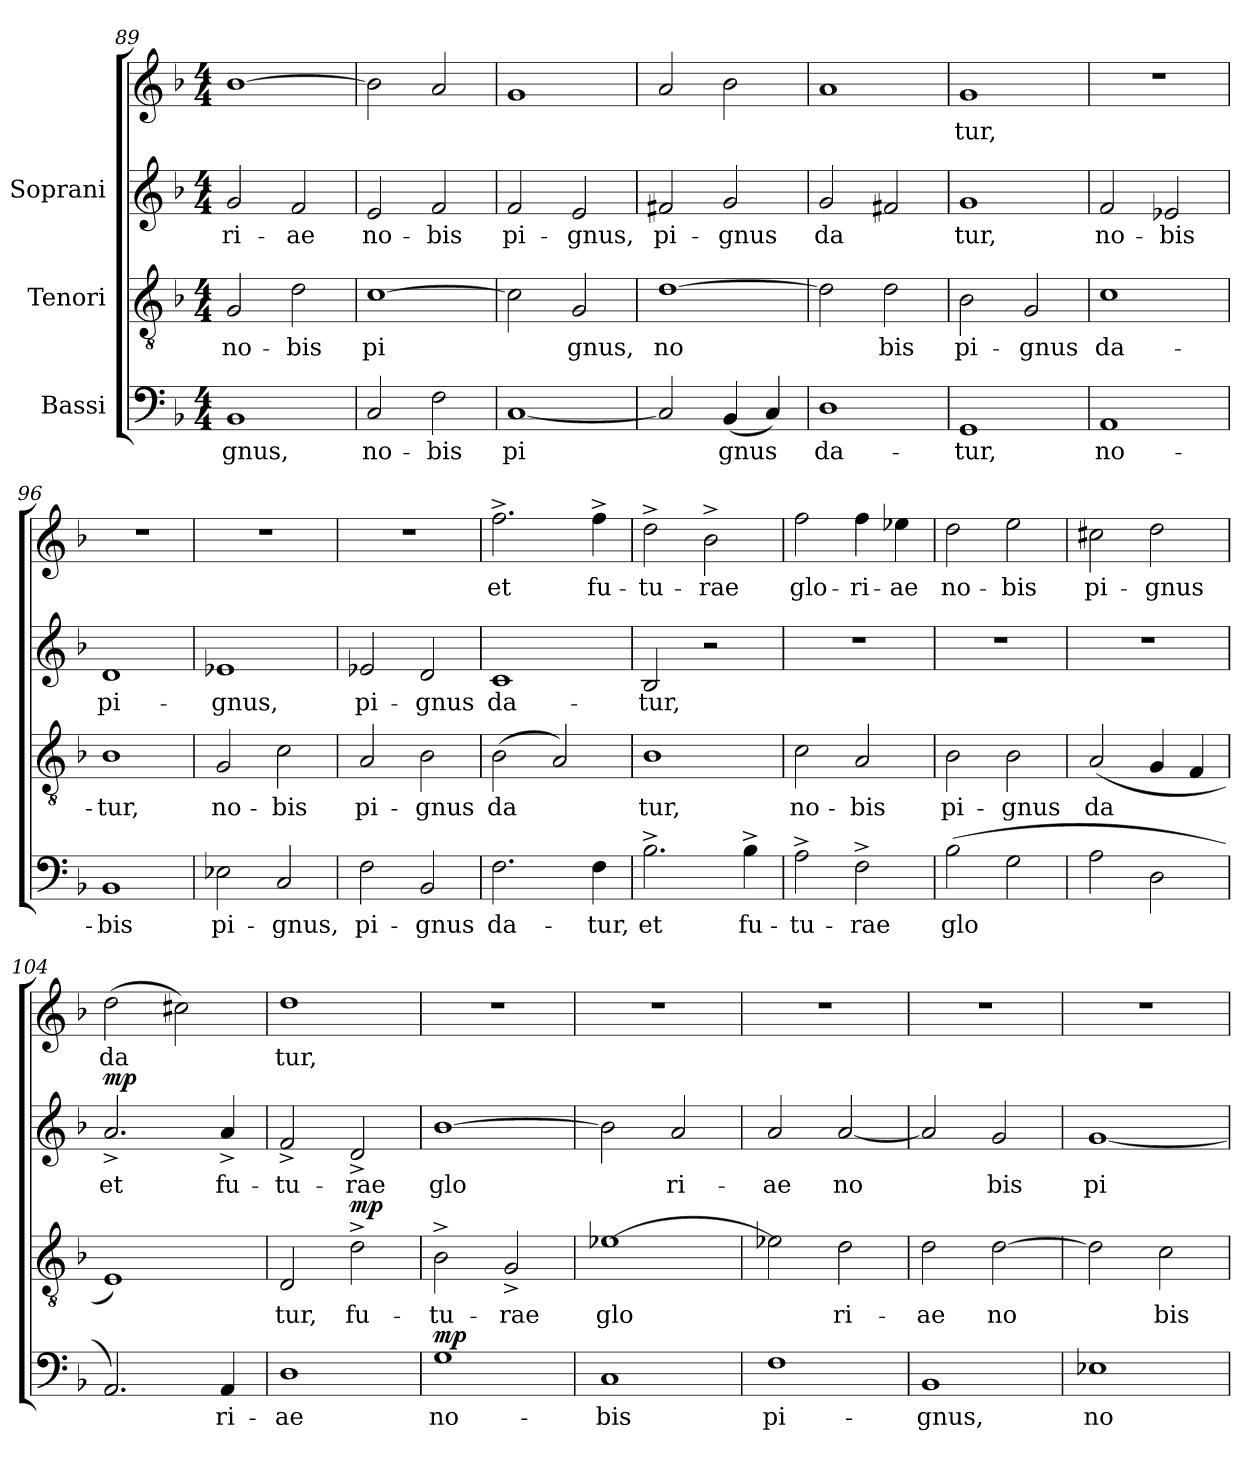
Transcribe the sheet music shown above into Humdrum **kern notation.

**kern	**text	**dynam	**kern	**text	**dynam	**kern	**text	**kern	**text	**dynam
*part3	*part3	*part3	*part2	*part2	*part2	*part1	*part1	*part1	*part1	*part1
*staff4	*staff4	*staff4	*staff3	*staff3	*staff3	*staff2	*staff2	*staff1	*staff1	*staff1/2
*I"Bassi	*	*	*I"Tenori	*	*	*I"Soprani	*	*	*	*
*clefF4	*	*	*clefGv2	*	*	*clefG2	*	*clefG2	*	*
*k[b-]	*	*	*k[b-]	*	*	*k[b-]	*	*k[b-]	*	*
*F:	*	*	*F:	*	*	*F:	*	*F:	*	*
*M4/4	*	*	*M4/4	*	*	*M4/4	*	*M4/4	*	*
=89	=89	=89	=89	=89	=89	=89	=89	=89	=89	=89
!	!LO:LY:b	!	!	!LO:LY:b	!	!	!LO:LY:b	!	!	!
1BB-	-gnus,	.	2G/	no-	.	2g/	-ri-	[>1b-	.	.
!	!	!	!	!LO:LY:b	!	!	!LO:LY:b	!	!	!
.	.	.	2d\	-bis	.	2f/	-ae	.	.	.
=90	=90	=90	=90	=90	=90	=90	=90	=90	=90	=90
!	!LO:LY:b	!	!	!LO:LY:b	!	!	!LO:LY:b	!	!	!
2C/	no-	.	[>1c	pi-	.	2e/	no-	2b-\]	.	.
!	!LO:LY:b	!	!	!	!	!	!LO:LY:b	!	!	!
2F\	-bis	.	.	.	.	2f/	-bis	2a/	.	.
=91	=91	=91	=91	=91	=91	=91	=91	=91	=91	=91
!	!LO:LY:b	!	!	!LO:LY:b	!	!	!LO:LY:b	!	!	!
[<1C	pi-	.	2c\]	-	.	2f/	pi-	1g	.	.
!	!	!	!	!LO:LY:b	!	!	!LO:LY:b	!	!	!
.	.	.	2G/	gnus,	.	2e/	-gnus,	.	.	.
=92	=92	=92	=92	=92	=92	=92	=92	=92	=92	=92
!	!LO:LY:b	!	!	!LO:LY:b	!	!	!LO:LY:b	!	!	!
2C/]	-	.	[>1d	no-	.	2f#X/	pi-	2a/	.	.
!	!LO:LY:b	!	!	!	!	!	!LO:LY:b	!	!	!
(>4BB-/	gnus	.	.	.	.	2g/	-gnus	2b-\	.	.
!	!LO:LY:b	!	!	!	!	!	!	!	!	!
4C/)	.	.	.	.	.	.	.	.	.	.
!!LO:LB:g=z
=93	=93	=93	=93	=93	=93	=93	=93	=93	=93	=93
!	!LO:LY:b	!	!	!LO:LY:b	!	!	!LO:LY:b	!	!	!
1D	da-	.	2d\]	-	.	2g/	da-	1a	.	.
!	!	!	!	!LO:LY:b	!	!	!LO:LY:b	!	!	!
.	.	.	2d\	bis	.	2f#X/	--	.	.	.
=94	=94	=94	=94	=94	=94	=94	=94	=94	=94	=94
!	!LO:LY:b	!	!	!LO:LY:b	!	!	!LO:LY:b	!	!LO:LY:b	!
1GG	-tur,	.	2B-\	pi-	.	1g	tur,	1g	-tur,	.
!	!	!	!	!LO:LY:b	!	!	!	!	!	!
.	.	.	2G/	-gnus	.	.	.	.	.	.
=95	=95	=95	=95	=95	=95	=95	=95	=95	=95	=95
!	!LO:LY:b	!	!	!LO:LY:b	!	!	!LO:LY:b	!	!	!
1AA	no-	.	1c	da-	.	2f/	no-	1r	.	.
!	!	!	!	!	!	!	!LO:LY:b	!	!	!
.	.	.	.	.	.	2e-X/	-bis	.	.	.
=96	=96	=96	=96	=96	=96	=96	=96	=96	=96	=96
!	!LO:LY:b	!	!	!LO:LY:b	!	!	!LO:LY:b	!	!	!
1BB-	-bis	.	1B-	-tur,	.	1d	pi-	1r	.	.
=97	=97	=97	=97	=97	=97	=97	=97	=97	=97	=97
!	!LO:LY:b	!	!	!LO:LY:b	!	!	!LO:LY:b	!	!	!
2E-X\	pi-	.	2G/	no-	.	1e-X	-gnus,	1r	.	.
!	!LO:LY:b	!	!	!LO:LY:b	!	!	!	!	!	!
2C/	-gnus,	.	2c\	-bis	.	.	.	.	.	.
=98	=98	=98	=98	=98	=98	=98	=98	=98	=98	=98
!	!LO:LY:b	!	!	!LO:LY:b	!	!	!LO:LY:b	!	!	!
2F\	pi-	.	2A/	pi-	.	2e-X/	pi-	1r	.	.
!	!LO:LY:b	!	!	!LO:LY:b	!	!	!LO:LY:b	!	!	!
2BB-/	-gnus	.	2B-\	-gnus	.	2d/	-gnus	.	.	.
=99	=99	=99	=99	=99	=99	=99	=99	=99	=99	=99
!	!LO:LY:b	!	!	!LO:LY:b	!	!	!LO:LY:b	!	!LO:LY:b	!
2.F\	da-	.	(>2B-\	da-	.	1c	-da-	2.ff^>\	et	.
!	!	!	!	!LO:LY:b	!	!	!	!	!	!
.	.	.	2A/)	--	.	.	.	.	.	.
!	!LO:LY:b	!	!	!	!	!	!	!	!LO:LY:b	!
4F\	-tur,	.	.	.	.	.	.	4ff^>\	fu-	.
!!LO:LB:g=z
=100	=100	=100	=100	=100	=100	=100	=100	=100	=100	=100
!	!LO:LY:b	!	!	!LO:LY:b	!	!	!LO:LY:b	!	!LO:LY:b	!
2.B-^>\	et	.	1B-	-tur,	.	2B-/	tur,	2dd^>\	-tu-	.
!	!	!	!	!	!	!	!	!	!LO:LY:b	!
.	.	.	.	.	.	2r	.	2b-^>\	-rae	.
!	!LO:LY:b	!	!	!	!	!	!	!	!	!
4B-^>\	fu-	.	.	.	.	.	.	.	.	.
=101	=101	=101	=101	=101	=101	=101	=101	=101	=101	=101
!	!LO:LY:b	!	!	!LO:LY:b	!	!	!	!	!LO:LY:b	!
2A^>\	-tu-	.	2c\	no-	.	1r	.	2ff\	glo-	.
!	!LO:LY:b	!	!	!LO:LY:b	!	!	!	!	!LO:LY:b	!
2F^>\	-rae	.	2A/	-bis	.	.	.	4ff\	-ri-	.
!	!	!	!	!	!	!	!	!	!LO:LY:b	!
.	.	.	.	.	.	.	.	4ee-X\	-ae	.
=102	=102	=102	=102	=102	=102	=102	=102	=102	=102	=102
!	!LO:LY:b	!	!	!LO:LY:b	!	!	!	!	!LO:LY:b	!
(>2B-\	glo-	.	2B-\	pi-	.	1r	.	2dd\	no-	.
!	!LO:LY:b	!	!	!LO:LY:b	!	!	!	!	!LO:LY:b	!
2G\	--	.	2B-\	-gnus	.	.	.	2ee\	-bis	.
=103	=103	=103	=103	=103	=103	=103	=103	=103	=103	=103
!	!	!	!	!LO:LY:b	!	!	!	!	!LO:LY:b	!
2A\	.	.	(>2A/	da-	.	1r	.	2cc#X\	pi-	.
!	!	!	!	!LO:LY:b	!	!	!	!	!LO:LY:b	!
2D\	.	.	4G/	--	.	.	.	2dd\	-gnus	.
!	!	!	!	!LO:LY:b	!	!	!	!	!	!
.	.	.	4F/	--	.	.	.	.	.	.
=104	=104	=104	=104	=104	=104	=104	=104	=104	=104	=104
!	!LO:LY:b	!	!	!	!	!	!LO:LY:b	!	!LO:LY:b	!LO:DY:a=2
2.AA/)	-	.	1E)	.	.	2.a^</	-et	(>2dd\	da-	mp
!	!	!	!	!	!	!	!	!	!LO:LY:b	!
.	.	.	.	.	.	.	.	2cc#X\)	--	.
!	!LO:LY:b	!	!	!	!	!	!LO:LY:b	!	!	!
4AA/	ri-	.	.	.	.	4a^</	fu-	.	.	.
=105	=105	=105	=105	=105	=105	=105	=105	=105	=105	=105
!	!LO:LY:b	!	!	!LO:LY:b	!	!	!LO:LY:b	!	!LO:LY:b	!
1D	-ae	.	2D/	-tur,	.	2f^</	tu-	1dd	-tur,	.
!	!	!	!	!LO:LY:b	!LO:DY:a	!	!LO:LY:b	!	!	!
.	.	.	2d^>\	fu-	mp	2d^</	-rae	.	.	.
=106	=106	=106	=106	=106	=106	=106	=106	=106	=106	=106
!	!LO:LY:b	!LO:DY:a	!	!LO:LY:b	!	!	!LO:LY:b	!	!	!
1G	no-	mp	2B-^>\	-tu-	.	[>1b-	glo-	1r	.	.
!	!	!	!	!LO:LY:b	!	!	!	!	!	!
.	.	.	2G^</	-rae	.	.	.	.	.	.
!!LO:PB:g=z
=107	=107	=107	=107	=107	=107	=107	=107	=107	=107	=107
!	!LO:LY:b	!	!	!LO:LY:b	!	!	!LO:LY:b	!	!	!
1C	-bis	.	[>1e-X	glo-	.	2b-\]	-	1r	.	.
!	!	!	!	!	!	!	!LO:LY:b	!	!	!
.	.	.	.	.	.	2a/	ri-	.	.	.
=108	=108	=108	=108	=108	=108	=108	=108	=108	=108	=108
!	!LO:LY:b	!	!	!LO:LY:b	!	!	!LO:LY:b	!	!	!
1F	pi-	.	2e-X\]	-	.	2a/	-ae	1r	.	.
!	!	!	!	!LO:LY:b	!	!	!LO:LY:b	!	!	!
.	.	.	2d\	ri-	.	[<2a/	no-	.	.	.
=109	=109	=109	=109	=109	=109	=109	=109	=109	=109	=109
!	!LO:LY:b	!	!	!LO:LY:b	!	!	!LO:LY:b	!	!	!
1BB-	-gnus,	.	2d\	-ae	.	2a/]	-	1r	.	.
!	!	!	!	!LO:LY:b	!	!	!LO:LY:b	!	!	!
.	.	.	[>2d\	no-	.	2g/	bis	.	.	.
=110	=110	=110	=110	=110	=110	=110	=110	=110	=110	=110
!	!LO:LY:b	!	!	!LO:LY:b	!	!	!LO:LY:b	!	!	!
1E-X	no-	.	2d\]	-	.	[<1g	pi-	1r	.	.
!	!	!	!	!LO:LY:b	!	!	!	!	!	!
.	.	.	2c\	bis	.	.	.	.	.	.
=	=	=	=	=	=	=	=	=	=	=
*-	*-	*-	*-	*-	*-	*-	*-	*-	*-	*-
